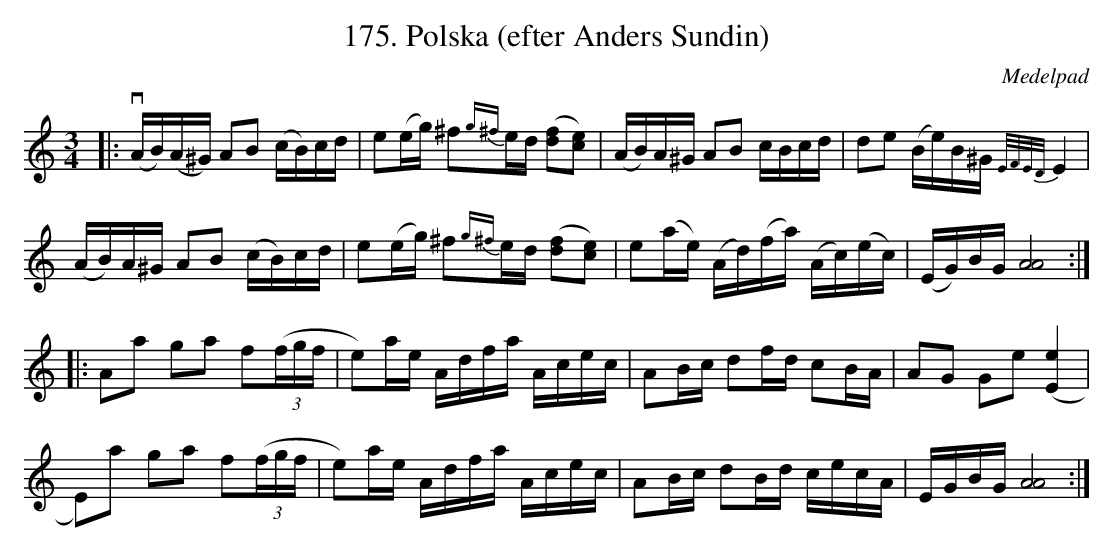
X:1
T:175. Polska (efter Anders Sundin)
O:Medelpad
M:3/4
L:1/16
K:Am
|:v(AB)(A^G) A2B2 (cB)cd | e2(eg) ^f2{g^f}ed ([f2d2][e2c2]) |\
(AB)A^G A2B2 cBcd | d2e2 (Be)B^G {E/2F/2E/2D/2}E4 |
(AB)A^G A2B2 (cB)cd | e2(eg) ^f2{g^f}ed ([f2d2][e2c2]) |\
e2(ae) (Ad)(fa) (Ac)(ec) | (EG)BG [A8A8] :|
|: A2a2 g2a2 f2((3fgf | e2)ae Adfa Acec |\
A2Bc d2fd c2BA | A2G2 G2e2 [e4(E4] |
E2)a2 g2a2 f2((3fgf | e2)ae Adfa Acec |\
A2Bc d2Bd cecA | EGBG [A8A8] :|]
